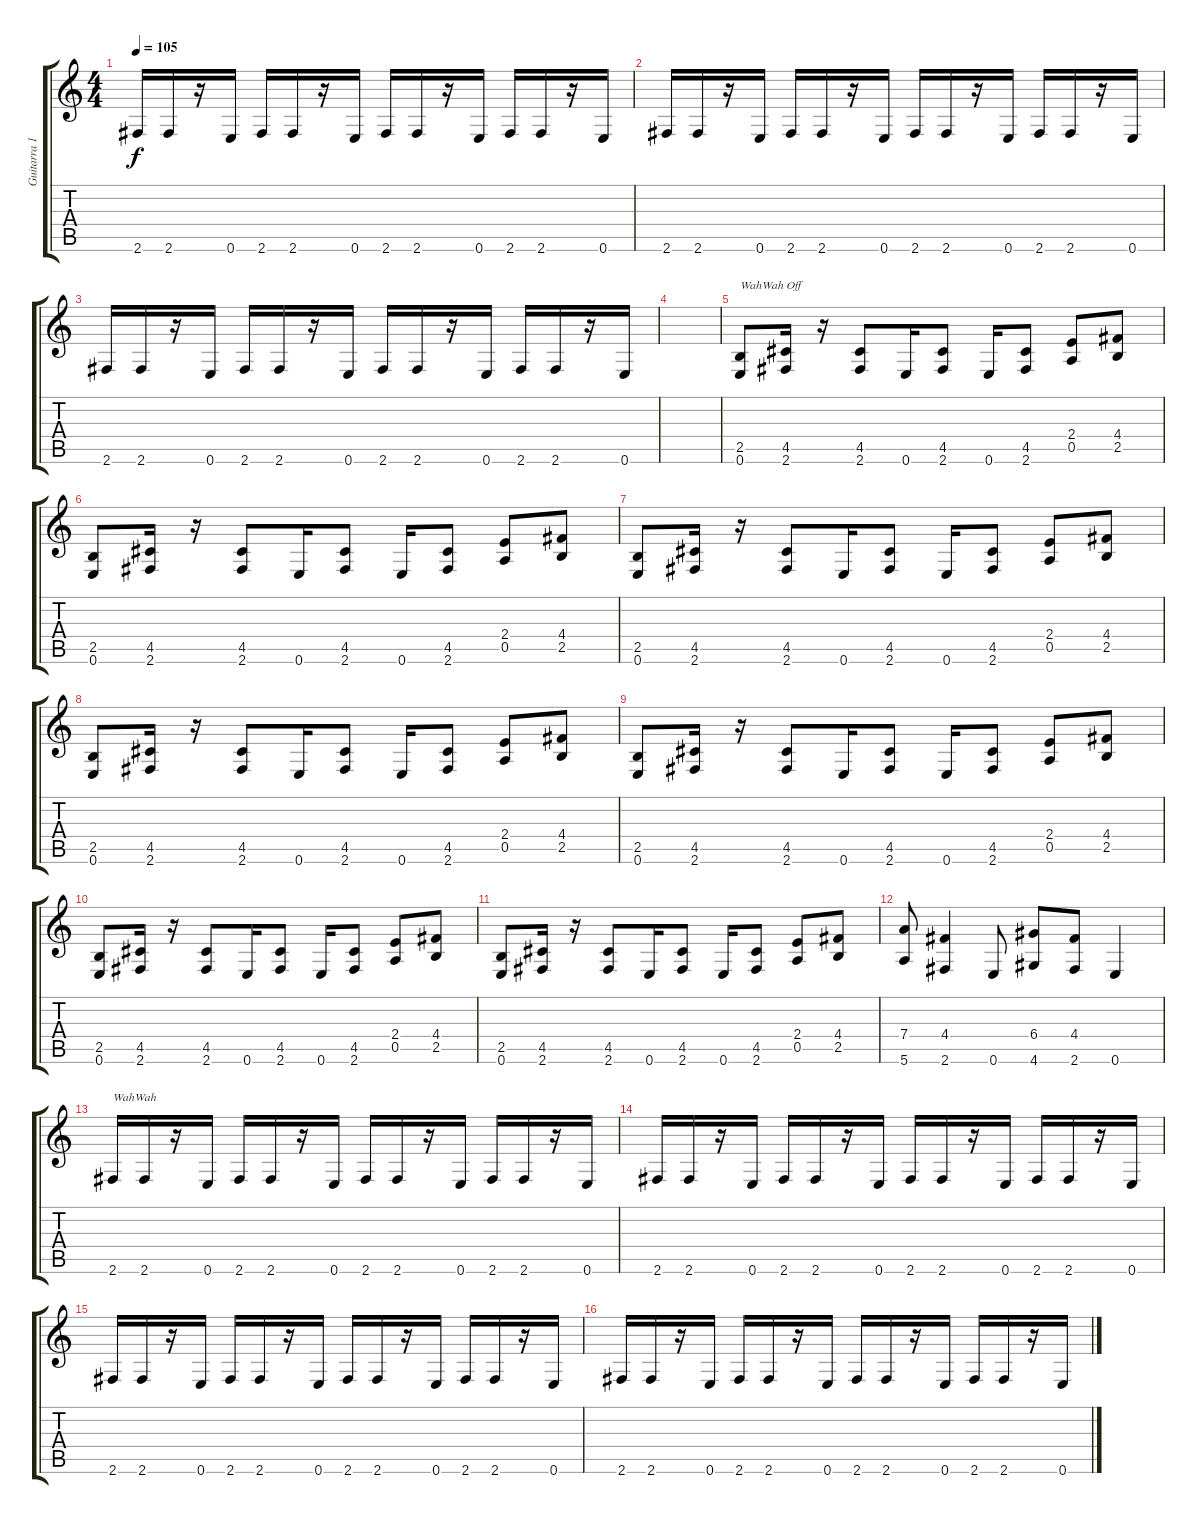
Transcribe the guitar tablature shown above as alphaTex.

\track ("Guitarra 1" "Guitarra 1") {instrument distortionguitar}
\staff {score tabs}
\tuning (E4 B3 G3 D3 A2 E2) {hide}
\ts (4 4)
\tempo 105
\clef g2
\ks c
2.6.16{dy f} 2.6.16 r.16 0.6.16 2.6.16 2.6.16 r.16 0.6.16 2.6.16 2.6.16 r.16 0.6.16 2.6.16 2.6.16 r.16 0.6.16 |
2.6.16 2.6.16 r.16 0.6.16 2.6.16 2.6.16 r.16 0.6.16 2.6.16 2.6.16 r.16 0.6.16 2.6.16 2.6.16 r.16 0.6.16 |
2.6.16 2.6.16 r.16 0.6.16 2.6.16 2.6.16 r.16 0.6.16 2.6.16 2.6.16 r.16 0.6.16 2.6.16 2.6.16 r.16 0.6.16 |
|
(2.5 0.6).8{txt "WahWah Off"} (4.5 2.6).16 r.16 (4.5 2.6).8 0.6.16 (4.5 2.6).8 0.6.16 (4.5 2.6).8 (2.4 0.5).8 (4.4 2.5).8 |
(2.5 0.6).8 (4.5 2.6).16 r.16 (4.5 2.6).8 0.6.16 (4.5 2.6).8 0.6.16 (4.5 2.6).8 (2.4 0.5).8 (4.4 2.5).8 |
(2.5 0.6).8 (4.5 2.6).16 r.16 (4.5 2.6).8 0.6.16 (4.5 2.6).8 0.6.16 (4.5 2.6).8 (2.4 0.5).8 (4.4 2.5).8 |
(2.5 0.6).8 (4.5 2.6).16 r.16 (4.5 2.6).8 0.6.16 (4.5 2.6).8 0.6.16 (4.5 2.6).8 (2.4 0.5).8 (4.4 2.5).8 |
(2.5 0.6).8 (4.5 2.6).16 r.16 (4.5 2.6).8 0.6.16 (4.5 2.6).8 0.6.16 (4.5 2.6).8 (2.4 0.5).8 (4.4 2.5).8 |
(2.5 0.6).8 (4.5 2.6).16 r.16 (4.5 2.6).8 0.6.16 (4.5 2.6).8 0.6.16 (4.5 2.6).8 (2.4 0.5).8 (4.4 2.5).8 |
(2.5 0.6).8 (4.5 2.6).16 r.16 (4.5 2.6).8 0.6.16 (4.5 2.6).8 0.6.16 (4.5 2.6).8 (2.4 0.5).8 (4.4 2.5).8 |
(7.4 5.6).8 (4.4 2.6).4 0.6.8 (6.4 4.6).8 (4.4 2.6).8 0.6.4 |
2.6.16{txt "WahWah"} 2.6.16 r.16 0.6.16 2.6.16 2.6.16 r.16 0.6.16 2.6.16 2.6.16 r.16 0.6.16 2.6.16 2.6.16 r.16 0.6.16 |
2.6.16 2.6.16 r.16 0.6.16 2.6.16 2.6.16 r.16 0.6.16 2.6.16 2.6.16 r.16 0.6.16 2.6.16 2.6.16 r.16 0.6.16 |
2.6.16 2.6.16 r.16 0.6.16 2.6.16 2.6.16 r.16 0.6.16 2.6.16 2.6.16 r.16 0.6.16 2.6.16 2.6.16 r.16 0.6.16 |
2.6.16 2.6.16 r.16 0.6.16 2.6.16 2.6.16 r.16 0.6.16 2.6.16 2.6.16 r.16 0.6.16 2.6.16 2.6.16 r.16 0.6.16
